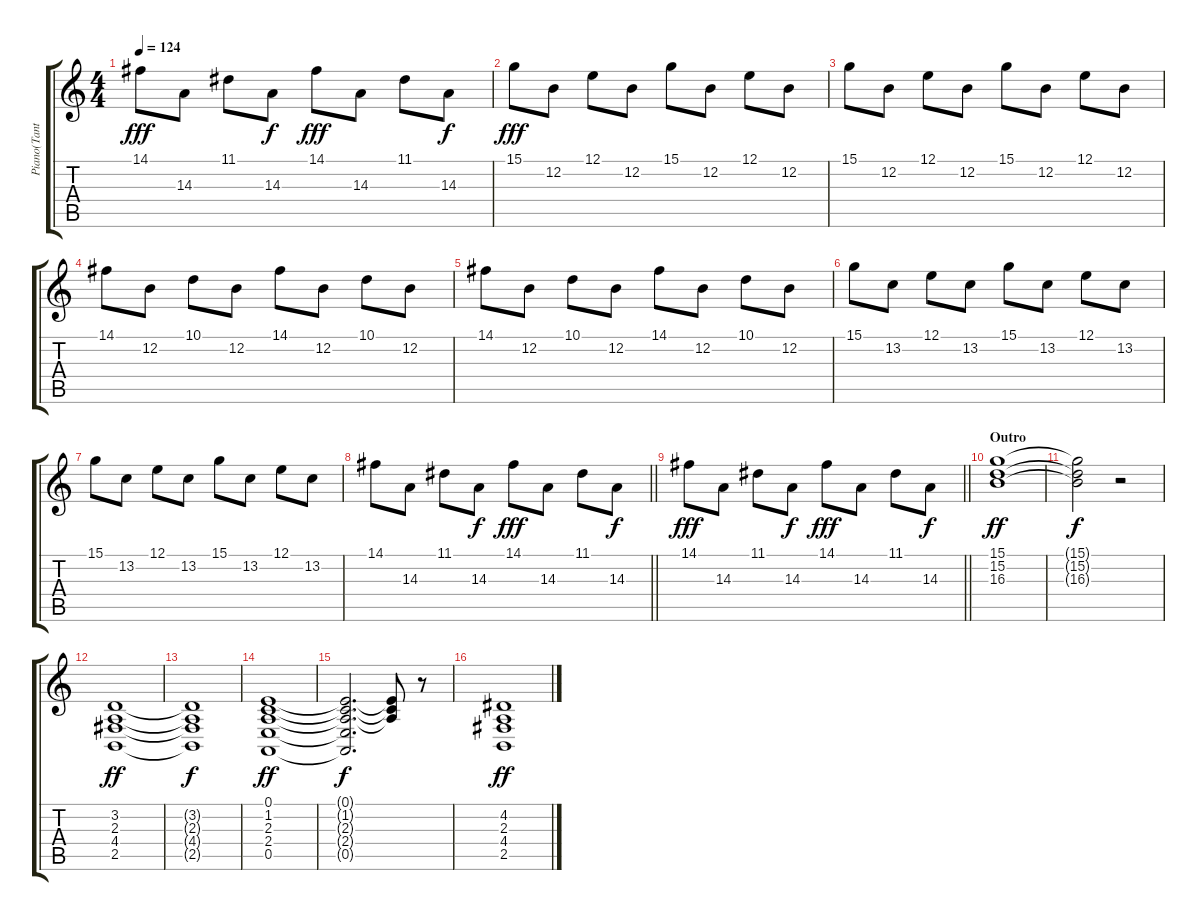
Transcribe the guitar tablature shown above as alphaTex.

\track ("Piano(Tantra)" "Piano(Tant") {instrument acousticgrandpiano}
\staff {score tabs}
\tuning (E4 B3 G3 D3 A2 E2) {hide}
\ts (4 4)
\tempo 124
\clef g2
\ks c
14.1.8{dy fff} 14.3.8 11.1.8 14.3.8{dy f} 14.1.8{dy fff} 14.3.8 11.1.8 14.3.8{dy f} |
15.1.8{dy fff} 12.2.8 12.1.8 12.2.8 15.1.8 12.2.8 12.1.8 12.2.8 |
15.1.8 12.2.8 12.1.8 12.2.8 15.1.8 12.2.8 12.1.8 12.2.8 |
14.1.8 12.2.8 10.1.8 12.2.8 14.1.8 12.2.8 10.1.8 12.2.8 |
14.1.8 12.2.8 10.1.8 12.2.8 14.1.8 12.2.8 10.1.8 12.2.8 |
15.1.8 13.2.8 12.1.8 13.2.8 15.1.8 13.2.8 12.1.8 13.2.8 |
15.1.8 13.2.8 12.1.8 13.2.8 15.1.8 13.2.8 12.1.8 13.2.8 |
\barLineRight lightlight
14.1.8 14.3.8 11.1.8 14.3.8{dy f} 14.1.8{dy fff} 14.3.8 11.1.8 14.3.8{dy f} |
\barLineRight lightlight
14.1.8{dy fff} 14.3.8 11.1.8 14.3.8{dy f} 14.1.8{dy fff} 14.3.8 11.1.8 14.3.8{dy f} |
\section ("" "Outro")
(15.1 15.2 16.3).1{dy ff} |
(15.1{t} 15.2{t} 16.3{t}).2{dy f} r.2 |
(3.2 2.3 4.4 2.5).1{dy ff} |
(3.2{t} 2.3{t} 4.4{t} 2.5{t}).1{dy f} |
(0.1 1.2 2.3 2.4 0.5).1{dy ff} |
(0.1{t} 1.2{t} 2.3{t} 2.4{t} 0.5{t}).2{d dy f} (0.1{t} 1.2{t} 2.3{t}).8 r.8 |
(4.2 2.3 4.4 2.5).1{dy ff}
